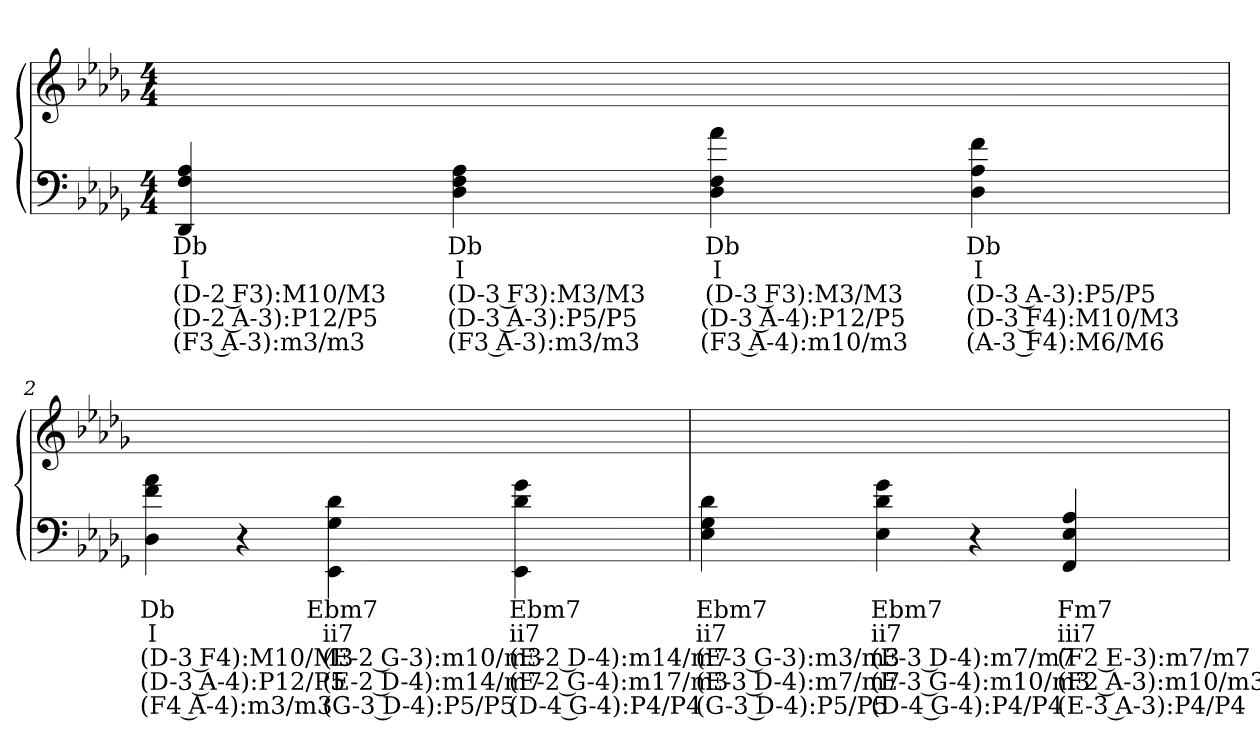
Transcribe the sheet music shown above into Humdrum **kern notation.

**kern	**text	**text	**text	**text	**text	**kern
*part2	*part2	*part2	*part2	*part2	*part2	*part1
*staff2	*staff2	*staff2	*staff2	*staff2	*staff2	*staff1
*clefF4	*	*	*	*	*	*clefG2
*k[b-e-a-d-g-]	*	*	*	*	*	*k[b-e-a-d-g-]
*D-:	*	*	*	*	*	*D-:
*M4/4	*	*	*	*	*	*M4/4
*MM60	*	*	*	*	*	*MM60
=1	=1	=1	=1	=1	=1	=1
4DD- 4F 4A-	Db	I	(D-2 F3):M10/M3	(D-2 A-3):P12/P5	(F3 A-3):m3/m3	1ryy
4D- 4F 4A-	Db	I	(D-3 F3):M3/M3	(D-3 A-3):P5/P5	(F3 A-3):m3/m3	.
4D- 4F 4a-	Db	I	(D-3 F3):M3/M3	(D-3 A-4):P12/P5	(F3 A-4):m10/m3	.
4D- 4A- 4f	Db	I	(D-3 A-3):P5/P5	(D-3 F4):M10/M3	(A-3 F4):M6/M6	.
=2	=2	=2	=2	=2	=2	=2
4D- 4f 4a-	Db	I	(D-3 F4):M10/M3	(D-3 A-4):P12/P5	(F4 A-4):m3/m3	1ryy
4r	.	.	.	.	.	.
4EE- 4G- 4d-	Ebm7	ii7	(E-2 G-3):m10/m3	(E-2 D-4):m14/m7	(G-3 D-4):P5/P5	.
4EE- 4d- 4g-	Ebm7	ii7	(E-2 D-4):m14/m7	(E-2 G-4):m17/m3	(D-4 G-4):P4/P4	.
=3	=3	=3	=3	=3	=3	=3
4E- 4G- 4d-	Ebm7	ii7	(E-3 G-3):m3/m3	(E-3 D-4):m7/m7	(G-3 D-4):P5/P5	1ryy
4E- 4d- 4g-	Ebm7	ii7	(E-3 D-4):m7/m7	(E-3 G-4):m10/m3	(D-4 G-4):P4/P4	.
4r	.	.	.	.	.	.
4FF 4E- 4A-	Fm7	iii7	(F2 E-3):m7/m7	(F2 A-3):m10/m3	(E-3 A-3):P4/P4	.
=	=	=	=	=	=	=
*-	*-	*-	*-	*-	*-	*-
